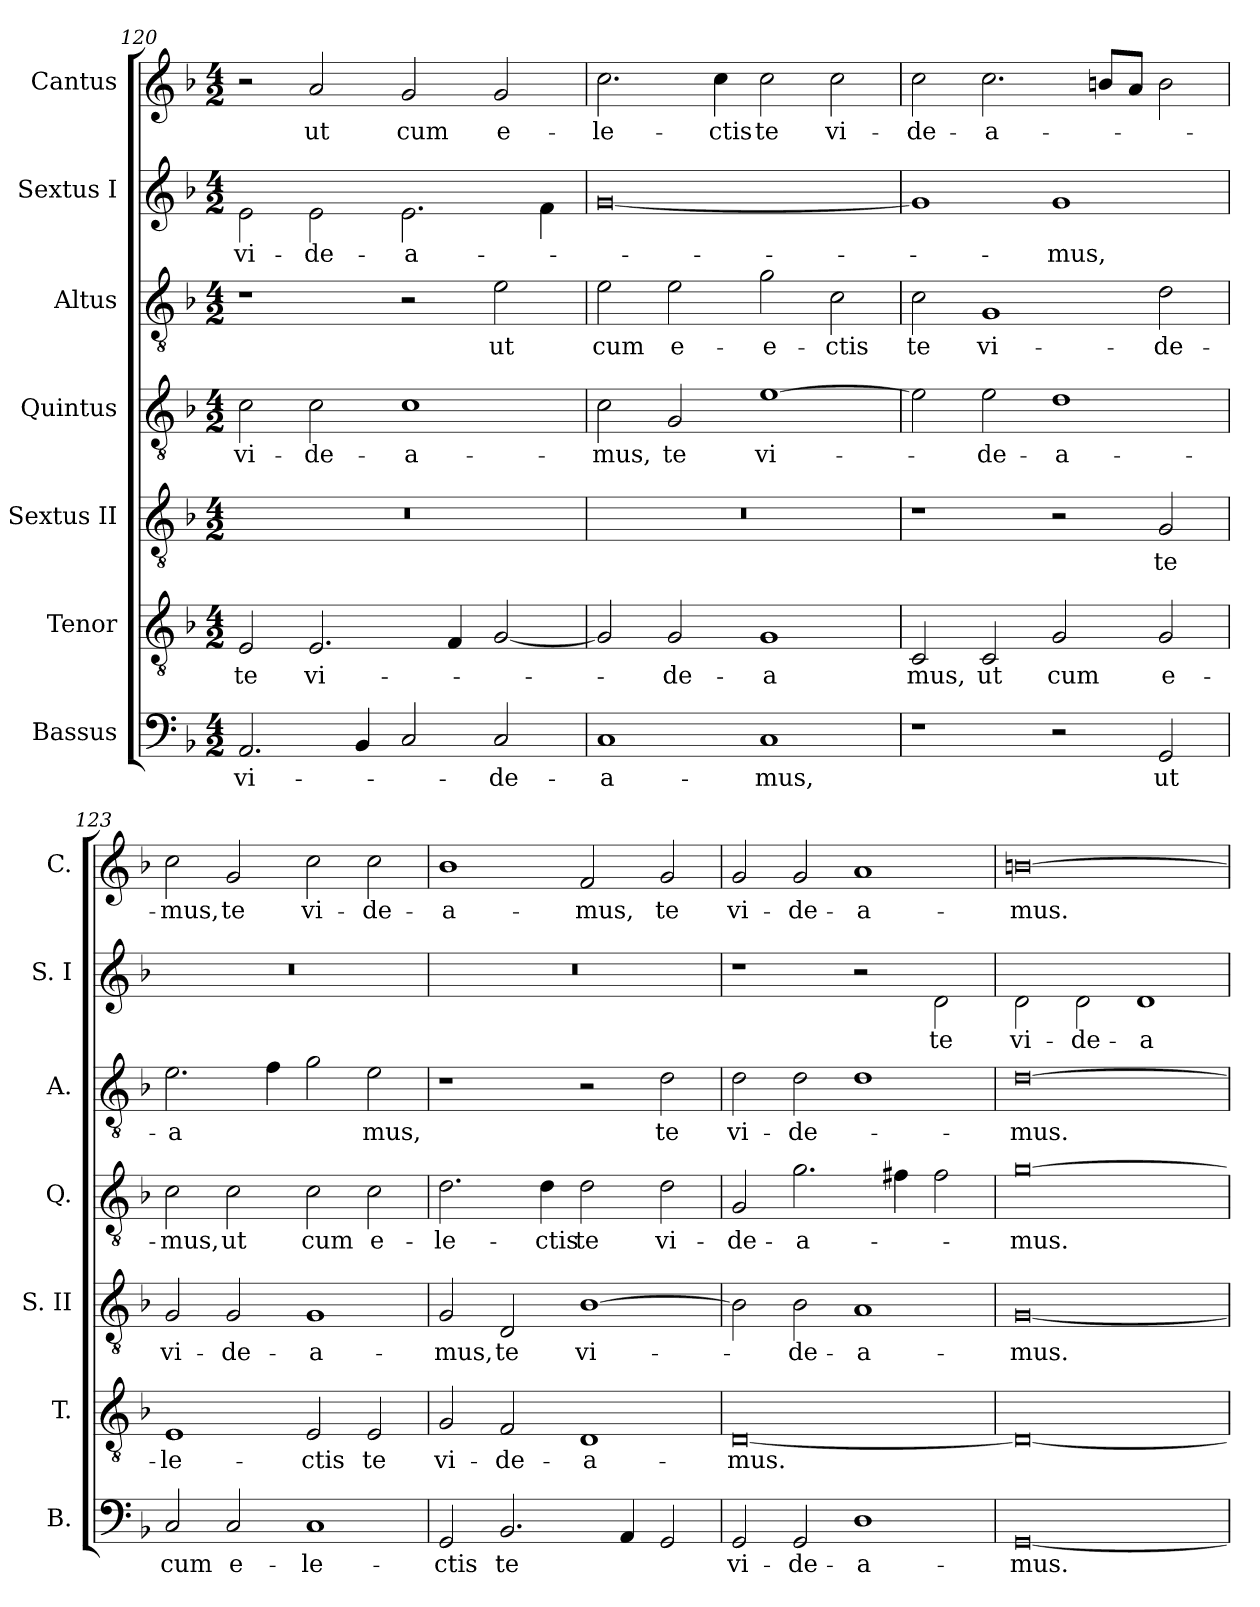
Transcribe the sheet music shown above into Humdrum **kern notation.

**kern	**text	**kern	**text	**kern	**text	**kern	**text	**kern	**text	**kern	**text	**kern	**text
*part7	*part7	*part6	*part6	*part5	*part5	*part4	*part4	*part3	*part3	*part2	*part2	*part1	*part1
*staff7	*staff7	*staff6	*staff6	*staff5	*staff5	*staff4	*staff4	*staff3	*staff3	*staff2	*staff2	*staff1	*staff1
*I"Bassus	*	*I"Tenor	*	*I"Sextus II	*	*I"Quintus	*	*I"Altus	*	*I"Sextus I	*	*I"Cantus	*
*I'B.	*	*I'T.	*	*I'S. II	*	*I'Q.	*	*I'A.	*	*I'S. I	*	*I'C.	*
*clefF4	*	*clefGv2	*	*clefGv2	*	*clefGv2	*	*clefGv2	*	*clefG2	*	*clefG2	*
*k[b-]	*	*k[b-]	*	*k[b-]	*	*k[b-]	*	*k[b-]	*	*k[b-]	*	*k[b-]	*
*M4/2	*	*M4/2	*	*M4/2	*	*M4/2	*	*M4/2	*	*M4/2	*	*M4/2	*
=120	=120	=120	=120	=120	=120	=120	=120	=120	=120	=120	=120	=120	=120
2.AA/	vi-	2E/	te	0r	.	2c\	vi-	1r	.	2e\	vi-	2r	.
.	.	2.E/	vi-	.	.	2c\	-de-	.	.	2e\	-de-	2a/	ut
4BB-/	.	.	.	.	.	.	.	.	.	.	.	.	.
2C/	.	.	.	.	.	1c	-a-	2r	.	2.e\	-a-	2g/	cum
.	.	4F/	.	.	.	.	.	.	.	.	.	.	.
2C/	-de-	[2G/	.	.	.	.	.	2e\	ut	.	.	2g/	e-
.	.	.	.	.	.	.	.	.	.	4f\	.	.	.
=121	=121	=121	=121	=121	=121	=121	=121	=121	=121	=121	=121	=121	=121
1C	a-	2G/]	.	0r	.	2c\	-mus,	2e\	cum	[0g	.	2.cc\	-le-
.	.	2G/	-de-	.	.	2G/	te	2e\	e-	.	.	.	.
.	.	.	.	.	.	.	.	.	.	.	.	4cc\	-ctis
1C	-mus,	1G	-a	.	.	[1e	vi-	2g\	-e-	.	.	2cc\	te
.	.	.	.	.	.	.	.	2c\	-ctis	.	.	2cc\	vi-
=122	=122	=122	=122	=122	=122	=122	=122	=122	=122	=122	=122	=122	=122
1r	.	2C/	mus,	1r	.	2e\]	.	2c\	te	1g]	.	2cc\	-de-
.	.	2C/	ut	.	.	2e\	-de-	1G	vi-	.	.	2.cc\	-a-
2r	.	2G/	cum	2r	.	1d	-a-	.	.	1g	-mus,	.	.
.	.	.	.	.	.	.	.	.	.	.	.	8bn/L	.
.	.	.	.	.	.	.	.	.	.	.	.	8a/J	.
2GG/	ut	2G/	e-	2G/	te	.	.	2d\	-de-	.	.	2b\	.
=123	=123	=123	=123	=123	=123	=123	=123	=123	=123	=123	=123	=123	=123
2C/	cum	1E	-le-	2G/	vi-	2c\	-mus,	2.e\	-a	0r	.	2cc\	-mus,
2C/	e-	.	.	2G/	-de-	2c\	ut	.	.	.	.	2g/	te
.	.	.	.	.	.	.	.	4f\	.	.	.	.	.
1C	-le-	2E/	-ctis	1G	-a-	2c\	cum	2g\	.	.	.	2cc\	vi-
.	.	2E/	te	.	.	2c\	e-	2e\	mus,	.	.	2cc\	-de-
!!LO:LB:g=z
=124	=124	=124	=124	=124	=124	=124	=124	=124	=124	=124	=124	=124	=124
2GG/	-ctis	2G/	vi-	2G/	-mus,	2.d\	-le-	1r	.	0r	.	1b-	-a-
2.BB-/	te	2F/	-de-	2D/	te	.	.	.	.	.	.	.	.
.	.	.	.	.	.	4d\	-ctis	.	.	.	.	.	.
.	.	1D	-a-	[1B-	vi-	2d\	te	2r	.	.	.	2f/	-mus,
4AA/	.	.	.	.	.	.	.	.	.	.	.	.	.
2GG/	.	.	.	.	.	2d\	vi-	2d\	te	.	.	2g/	te
=125	=125	=125	=125	=125	=125	=125	=125	=125	=125	=125	=125	=125	=125
2GG/	vi-	[0D	-mus.	2B-\]	.	2G/	-de-	2d\	vi-	1r	.	2g/	vi-
2GG/	-de-	.	.	2B-\	-de-	2.g\	-a-	2d\	-de-	.	.	2g/	-de-
1D	-a-	.	.	1A	-a-	.	.	1d	.	2r	.	1a	-a-
.	.	.	.	.	.	4f#X\	.	.	.	.	.	.	.
.	.	.	.	.	.	2f#\	.	.	.	2d\	te	.	.
=126	=126	=126	=126	=126	=126	=126	=126	=126	=126	=126	=126	=126	=126
[0GG	-mus.	0D_	.	[0G	-mus.	[0g	-mus.	[0d	-mus.	2d\	vi-	[0bn	-mus.
.	.	.	.	.	.	.	.	.	.	2d\	-de-	.	.
.	.	.	.	.	.	.	.	.	.	1d	-a-	.	.
=	=	=	=	=	=	=	=	=	=	=	=	=	=
*-	*-	*-	*-	*-	*-	*-	*-	*-	*-	*-	*-	*-	*-
